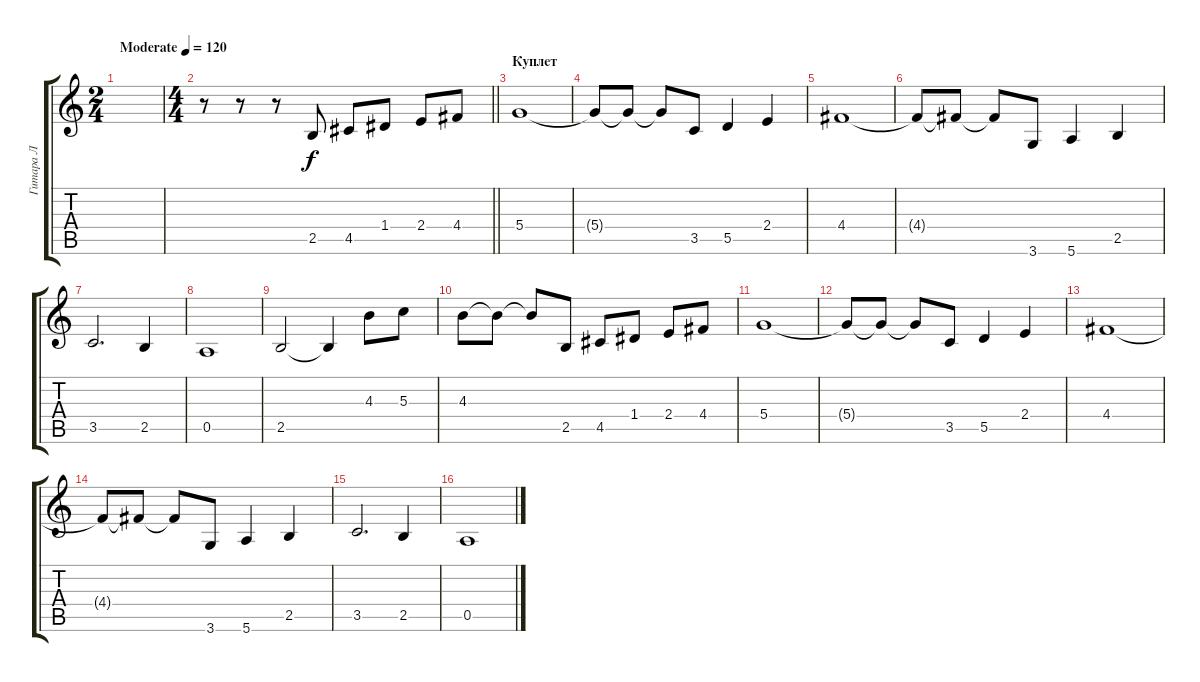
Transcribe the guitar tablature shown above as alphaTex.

\track ("Гитара Л" "Гитара Л") {instrument distortionguitar}
\staff {score tabs}
\tuning (E4 B3 G3 D3 A2 E2) {hide}
\ts (2 4)
\tempo (120 "Moderate")
\clef g2
\ks c
|
\ts (4 4)
\barLineRight lightlight
r.8 r.8 r.8 2.5.8 4.5.8 1.4.8 2.4.8 4.4.8 |
\section ("" "Куплет")
5.4.1 |
5.4{t}.8 5.4{t}.8 5.4{t}.8 3.5.8 5.5.4 2.4.4 |
4.4.1 |
4.4{t}.8 4.4{t}.8 4.4{t}.8 3.6.8 5.6.4 2.5.4 |
3.5.2{d} 2.5.4 |
0.5.1 |
2.5.2 2.5{t}.4 4.3.8 5.3.8 |
4.3.8 4.3{t}.8 4.3{t}.8 2.5.8 4.5.8 1.4.8 2.4.8 4.4.8 |
5.4.1 |
5.4{t}.8 5.4{t}.8 5.4{t}.8 3.5.8 5.5.4 2.4.4 |
4.4.1 |
4.4{t}.8 4.4{t}.8 4.4{t}.8 3.6.8 5.6.4 2.5.4 |
3.5.2{d} 2.5.4 |
0.5.1
